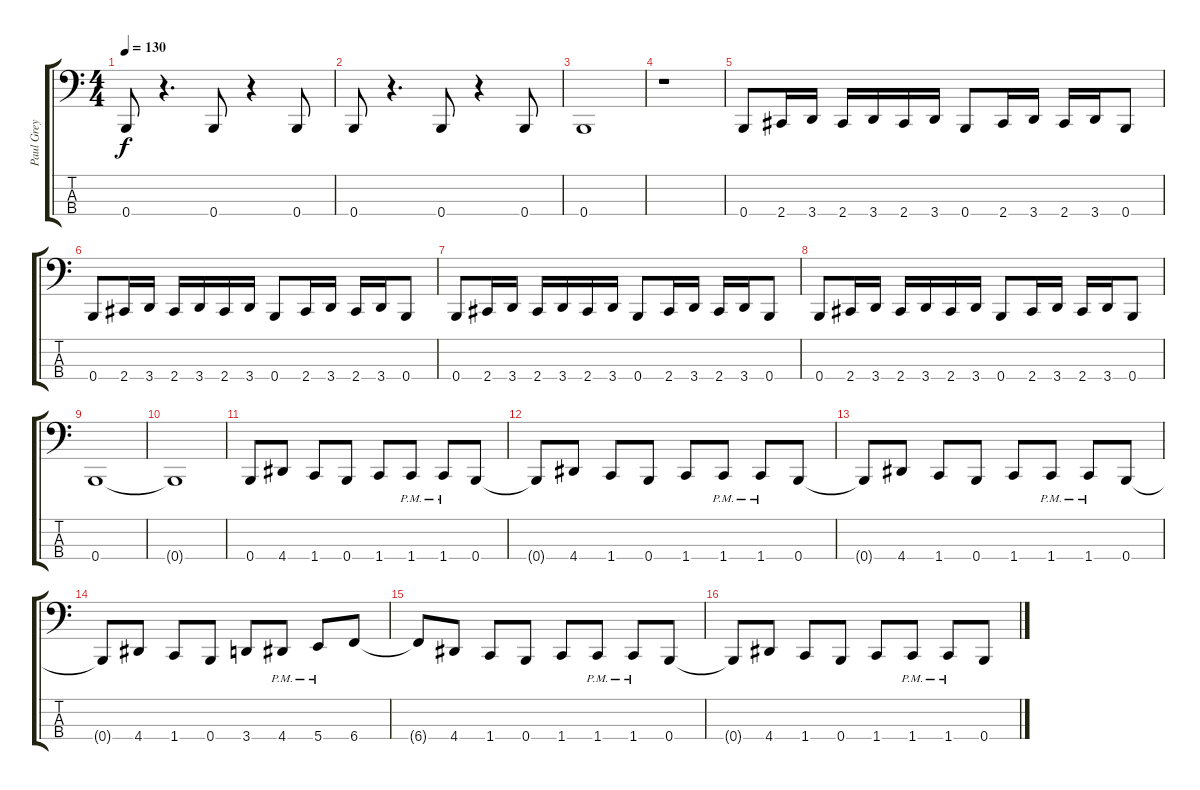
\track ("Paul Grey" "Paul Grey") {instrument electricbasspick}
\staff {score tabs}
\tuning (D2 A1 E1 B0) {hide}
\ts (4 4)
\tempo 130
\clef f4
\ks c
0.4.8{dy f instrument electricbasspick} r.4{d} 0.4.8 r.4 0.4.8 |
0.4.8 r.4{d} 0.4.8 r.4 0.4.8 |
0.4.1 |
r.1 |
0.4.8 2.4.16 3.4.16 2.4.16 3.4.16 2.4.16 3.4.16 0.4.8 2.4.16 3.4.16 2.4.16 3.4.16 0.4.8 |
0.4.8 2.4.16 3.4.16 2.4.16 3.4.16 2.4.16 3.4.16 0.4.8 2.4.16 3.4.16 2.4.16 3.4.16 0.4.8 |
0.4.8 2.4.16 3.4.16 2.4.16 3.4.16 2.4.16 3.4.16 0.4.8 2.4.16 3.4.16 2.4.16 3.4.16 0.4.8 |
0.4.8 2.4.16 3.4.16 2.4.16 3.4.16 2.4.16 3.4.16 0.4.8 2.4.16 3.4.16 2.4.16 3.4.16 0.4.8 |
0.4.1 |
0.4{t}.1 |
0.4.8 4.4.8 1.4.8 0.4.8 1.4.8 1.4{pm}.8 1.4{pm}.8 0.4.8 |
0.4{t}.8 4.4.8 1.4.8 0.4.8 1.4.8 1.4{pm}.8 1.4{pm}.8 0.4.8 |
0.4{t}.8 4.4.8 1.4.8 0.4.8 1.4.8 1.4{pm}.8 1.4{pm}.8 0.4.8 |
0.4{t}.8 4.4.8 1.4.8 0.4.8 3.4.8 4.4{pm}.8 5.4{pm}.8 6.4.8 |
6.4{t}.8 4.4.8 1.4.8 0.4.8 1.4.8 1.4{pm}.8 1.4{pm}.8 0.4.8 |
0.4{t}.8 4.4.8 1.4.8 0.4.8 1.4.8 1.4{pm}.8 1.4{pm}.8 0.4.8
